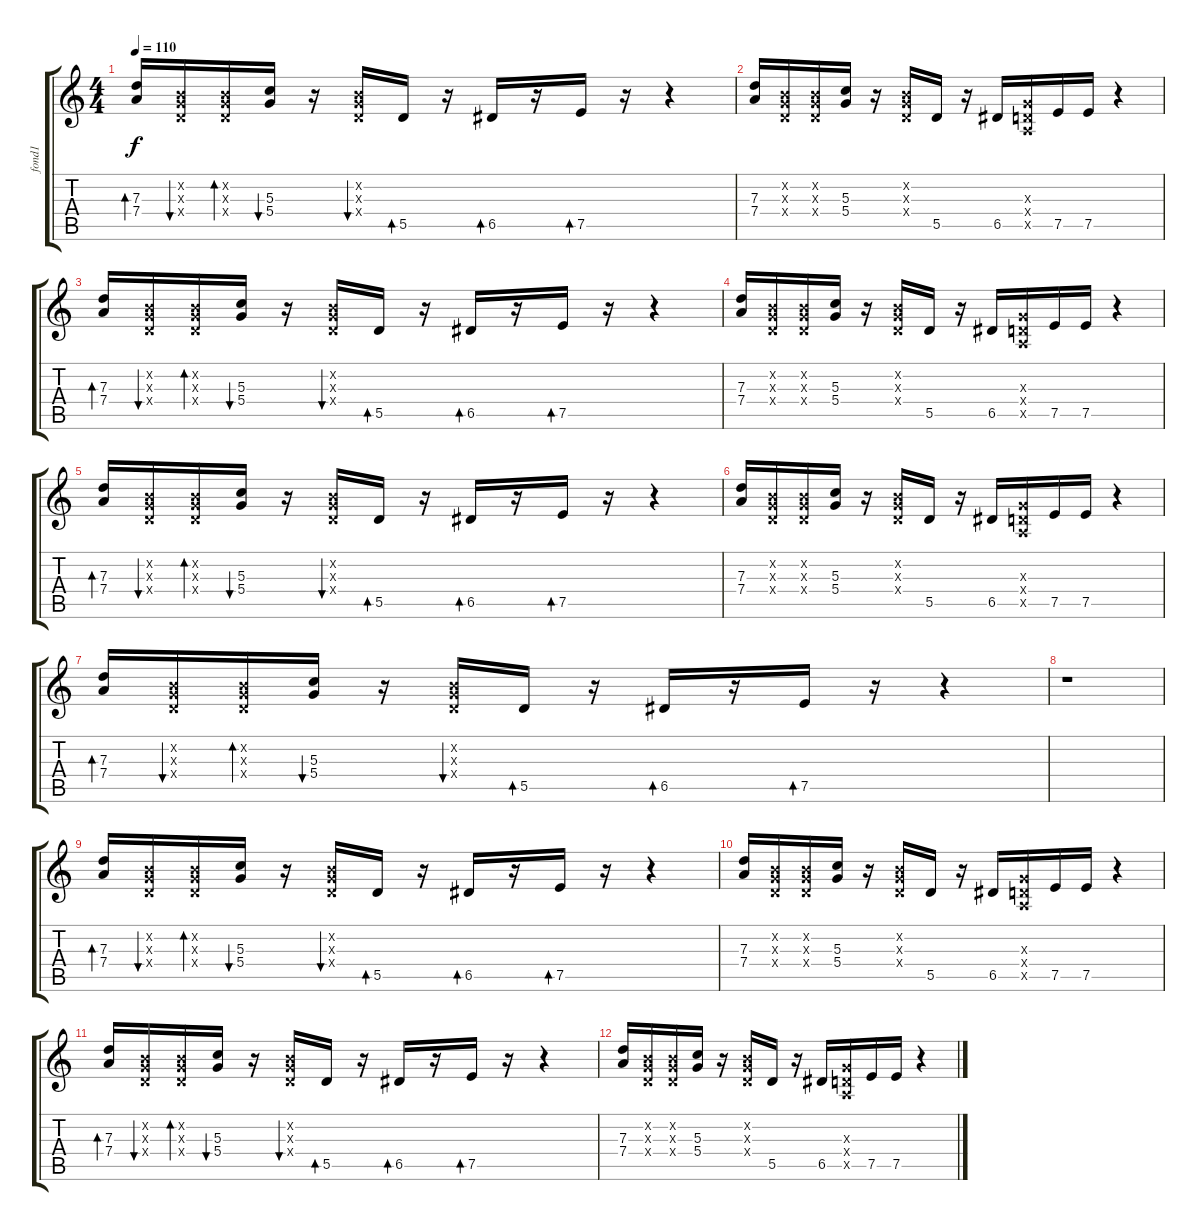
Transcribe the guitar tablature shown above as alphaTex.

\track ("fond1" "fond1") {instrument electricguitarjazz}
\staff {score tabs}
\tuning (E4 B3 G3 D3 A2 E2) {hide}
\ts (4 4)
\tempo 110
\clef g2
\ks c
(7.3 7.4).16{bd 30 dy f} (0.2{x} 0.3{x} 0.4{x}).16{bu 30} (0.2{x} 0.3{x} 0.4{x}).16{bd 30} (5.3 5.4).16{bu 30} r.16 (0.2{x} 0.3{x} 0.4{x}).16{bu 30} 5.5.16{bd 30} r.16 6.5.16{bd 30} r.16 7.5.16{bd 30} r.16 r.4 |
(7.3 7.4).16 (0.2{x} 0.3{x} 0.4{x}).16 (0.2{x} 0.3{x} 0.4{x}).16 (5.3 5.4).16 r.16 (0.2{x} 0.3{x} 0.4{x}).16 5.5.16 r.16 6.5.16 (0.3{x} 0.4{x} 0.5{x}).16 7.5.16 7.5.16 r.4 |
(7.3 7.4).16{bd 30} (0.2{x} 0.3{x} 0.4{x}).16{bu 30} (0.2{x} 0.3{x} 0.4{x}).16{bd 30} (5.3 5.4).16{bu 30} r.16 (0.2{x} 0.3{x} 0.4{x}).16{bu 30} 5.5.16{bd 30} r.16 6.5.16{bd 30} r.16 7.5.16{bd 30} r.16 r.4 |
(7.3 7.4).16 (0.2{x} 0.3{x} 0.4{x}).16 (0.2{x} 0.3{x} 0.4{x}).16 (5.3 5.4).16 r.16 (0.2{x} 0.3{x} 0.4{x}).16 5.5.16 r.16 6.5.16 (0.3{x} 0.4{x} 0.5{x}).16 7.5.16 7.5.16 r.4 |
(7.3 7.4).16{bd 30} (0.2{x} 0.3{x} 0.4{x}).16{bu 30} (0.2{x} 0.3{x} 0.4{x}).16{bd 30} (5.3 5.4).16{bu 30} r.16 (0.2{x} 0.3{x} 0.4{x}).16{bu 30} 5.5.16{bd 30} r.16 6.5.16{bd 30} r.16 7.5.16{bd 30} r.16 r.4 |
(7.3 7.4).16 (0.2{x} 0.3{x} 0.4{x}).16 (0.2{x} 0.3{x} 0.4{x}).16 (5.3 5.4).16 r.16 (0.2{x} 0.3{x} 0.4{x}).16 5.5.16 r.16 6.5.16 (0.3{x} 0.4{x} 0.5{x}).16 7.5.16 7.5.16 r.4 |
(7.3 7.4).16{bd 30} (0.2{x} 0.3{x} 0.4{x}).16{bu 30} (0.2{x} 0.3{x} 0.4{x}).16{bd 30} (5.3 5.4).16{bu 30} r.16 (0.2{x} 0.3{x} 0.4{x}).16{bu 30} 5.5.16{bd 30} r.16 6.5.16{bd 30} r.16 7.5.16{bd 30} r.16 r.4 |
r.1 |
(7.3 7.4).16{bd 30} (0.2{x} 0.3{x} 0.4{x}).16{bu 30} (0.2{x} 0.3{x} 0.4{x}).16{bd 30} (5.3 5.4).16{bu 30} r.16 (0.2{x} 0.3{x} 0.4{x}).16{bu 30} 5.5.16{bd 30} r.16 6.5.16{bd 30} r.16 7.5.16{bd 30} r.16 r.4 |
(7.3 7.4).16 (0.2{x} 0.3{x} 0.4{x}).16 (0.2{x} 0.3{x} 0.4{x}).16 (5.3 5.4).16 r.16 (0.2{x} 0.3{x} 0.4{x}).16 5.5.16 r.16 6.5.16 (0.3{x} 0.4{x} 0.5{x}).16 7.5.16 7.5.16 r.4 |
(7.3 7.4).16{bd 30 volume 7} (0.2{x} 0.3{x} 0.4{x}).16{bu 30} (0.2{x} 0.3{x} 0.4{x}).16{bd 30} (5.3 5.4).16{bu 30} r.16 (0.2{x} 0.3{x} 0.4{x}).16{bu 30} 5.5.16{bd 30} r.16{volume 5} 6.5.16{bd 30} r.16 7.5.16{bd 30} r.16 r.4 |
(7.3 7.4).16{volume 3} (0.2{x} 0.3{x} 0.4{x}).16 (0.2{x} 0.3{x} 0.4{x}).16 (5.3 5.4).16 r.16 (0.2{x} 0.3{x} 0.4{x}).16 5.5.16 r.16 6.5.16{volume 2} (0.3{x} 0.4{x} 0.5{x}).16 7.5.16 7.5.16 r.4
